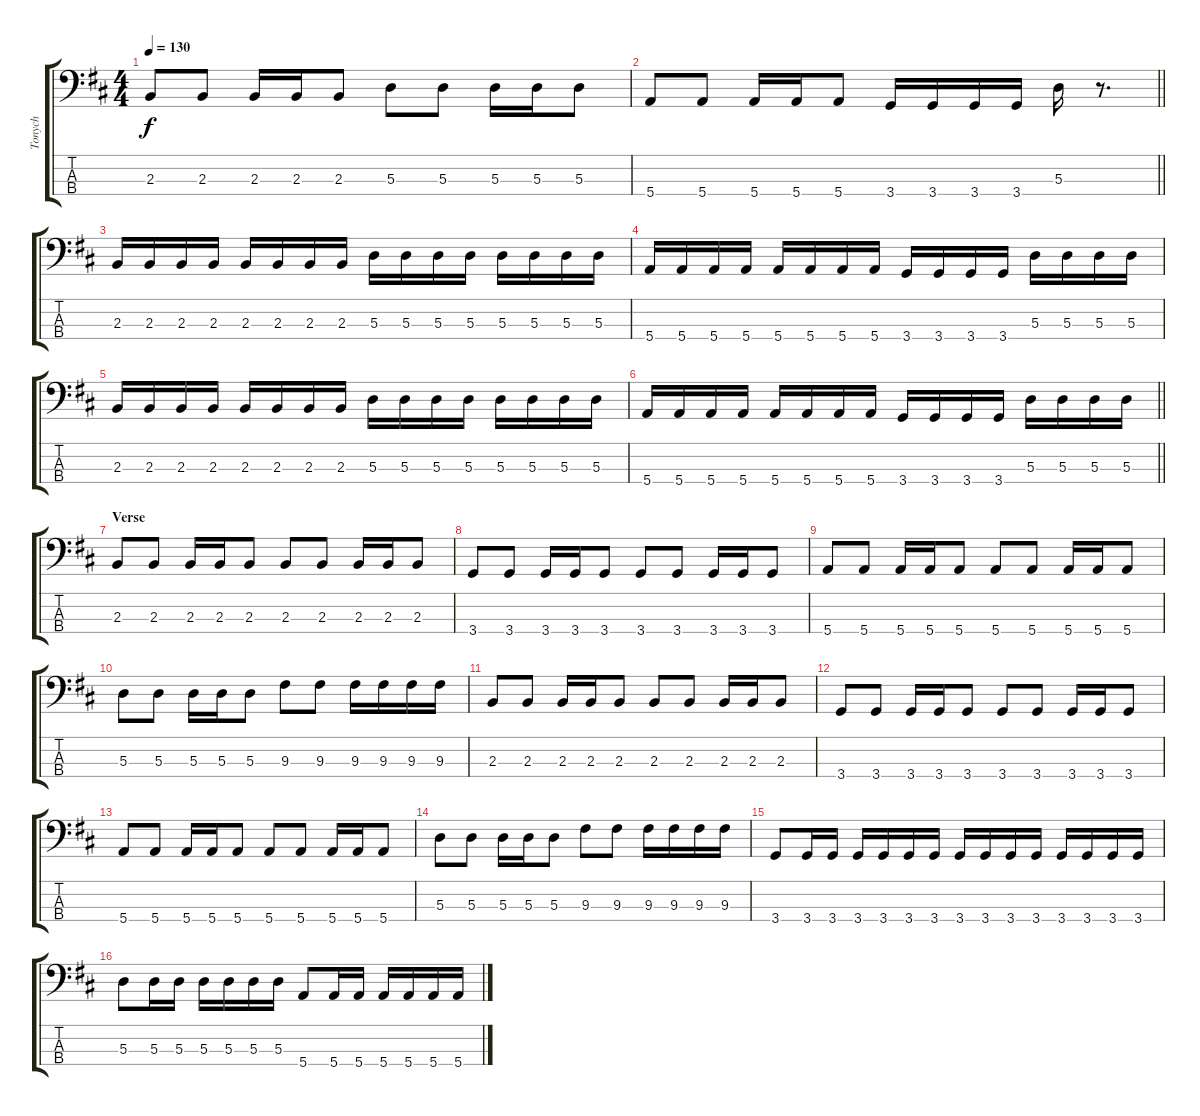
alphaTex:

\track ("Tonych" "Tonych") {instrument electricbassfinger}
\staff {score tabs}
\tuning (G2 D2 A1 E1) {hide}
\ts (4 4)
\tempo 130
\clef f4
\ks bminor
2.3.8{dy f} 2.3.8 2.3.16 2.3.16 2.3.8 5.3.8 5.3.8 5.3.16 5.3.16 5.3.8 |
\barLineRight lightlight
5.4.8 5.4.8 5.4.16 5.4.16 5.4.8 3.4.16 3.4.16 3.4.16 3.4.16 5.3.16 r.8{d} |
2.3.16 2.3.16 2.3.16 2.3.16 2.3.16 2.3.16 2.3.16 2.3.16 5.3.16 5.3.16 5.3.16 5.3.16 5.3.16 5.3.16 5.3.16 5.3.16 |
5.4.16 5.4.16 5.4.16 5.4.16 5.4.16 5.4.16 5.4.16 5.4.16 3.4.16 3.4.16 3.4.16 3.4.16 5.3.16 5.3.16 5.3.16 5.3.16 |
2.3.16 2.3.16 2.3.16 2.3.16 2.3.16 2.3.16 2.3.16 2.3.16 5.3.16 5.3.16 5.3.16 5.3.16 5.3.16 5.3.16 5.3.16 5.3.16 |
\barLineRight lightlight
5.4.16 5.4.16 5.4.16 5.4.16 5.4.16 5.4.16 5.4.16 5.4.16 3.4.16 3.4.16 3.4.16 3.4.16 5.3.16 5.3.16 5.3.16 5.3.16 |
\section ("" "Verse")
2.3.8 2.3.8 2.3.16 2.3.16 2.3.8 2.3.8 2.3.8 2.3.16 2.3.16 2.3.8 |
3.4.8 3.4.8 3.4.16 3.4.16 3.4.8 3.4.8 3.4.8 3.4.16 3.4.16 3.4.8 |
5.4.8 5.4.8 5.4.16 5.4.16 5.4.8 5.4.8 5.4.8 5.4.16 5.4.16 5.4.8 |
5.3.8 5.3.8 5.3.16 5.3.16 5.3.8 9.3.8 9.3.8 9.3.16 9.3.16 9.3.16 9.3.16 |
2.3.8 2.3.8 2.3.16 2.3.16 2.3.8 2.3.8 2.3.8 2.3.16 2.3.16 2.3.8 |
3.4.8 3.4.8 3.4.16 3.4.16 3.4.8 3.4.8 3.4.8 3.4.16 3.4.16 3.4.8 |
5.4.8 5.4.8 5.4.16 5.4.16 5.4.8 5.4.8 5.4.8 5.4.16 5.4.16 5.4.8 |
5.3.8 5.3.8 5.3.16 5.3.16 5.3.8 9.3.8 9.3.8 9.3.16 9.3.16 9.3.16 9.3.16 |
3.4.8 3.4.16 3.4.16 3.4.16 3.4.16 3.4.16 3.4.16 3.4.16 3.4.16 3.4.16 3.4.16 3.4.16 3.4.16 3.4.16 3.4.16 |
5.3.8 5.3.16 5.3.16 5.3.16 5.3.16 5.3.16 5.3.16 5.4.8 5.4.16 5.4.16 5.4.16 5.4.16 5.4.16 5.4.16
